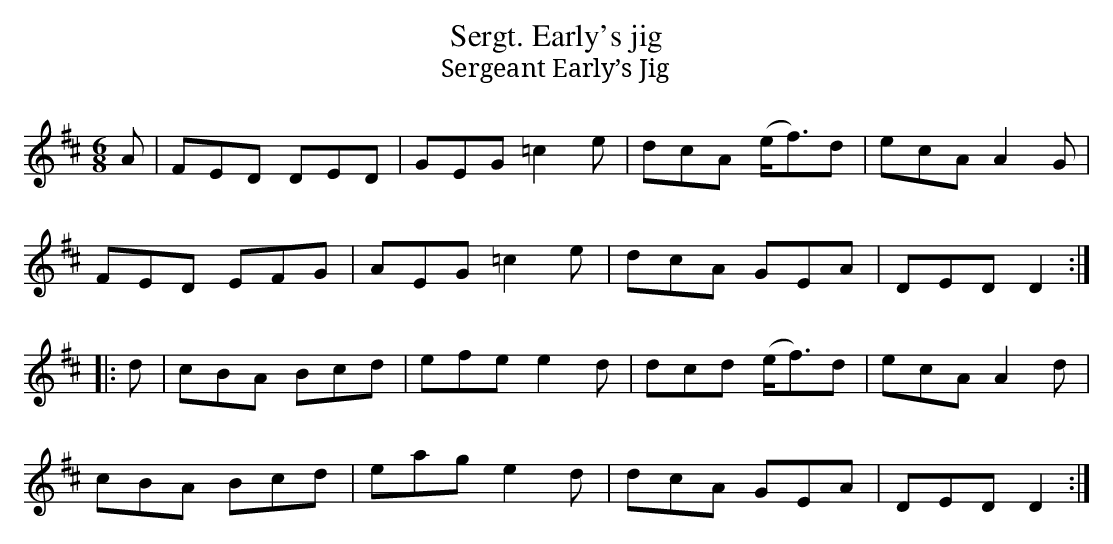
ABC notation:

X:1
T:Sergt. Early's jig
T:Sergeant Early’s Jig
M:6/8
L:1/8
K:D
A|FED DED|GEG =c2e|dcA (e<f)d|ecA A2G|
FED EFG|AEG =c2e|dcA GEA|DED D2:|
|:d|cBA Bcd|efe e2d|dcd (e<f)d|ecA A2d|
cBA Bcd|eag e2d|dcA GEA|DED D2:|
